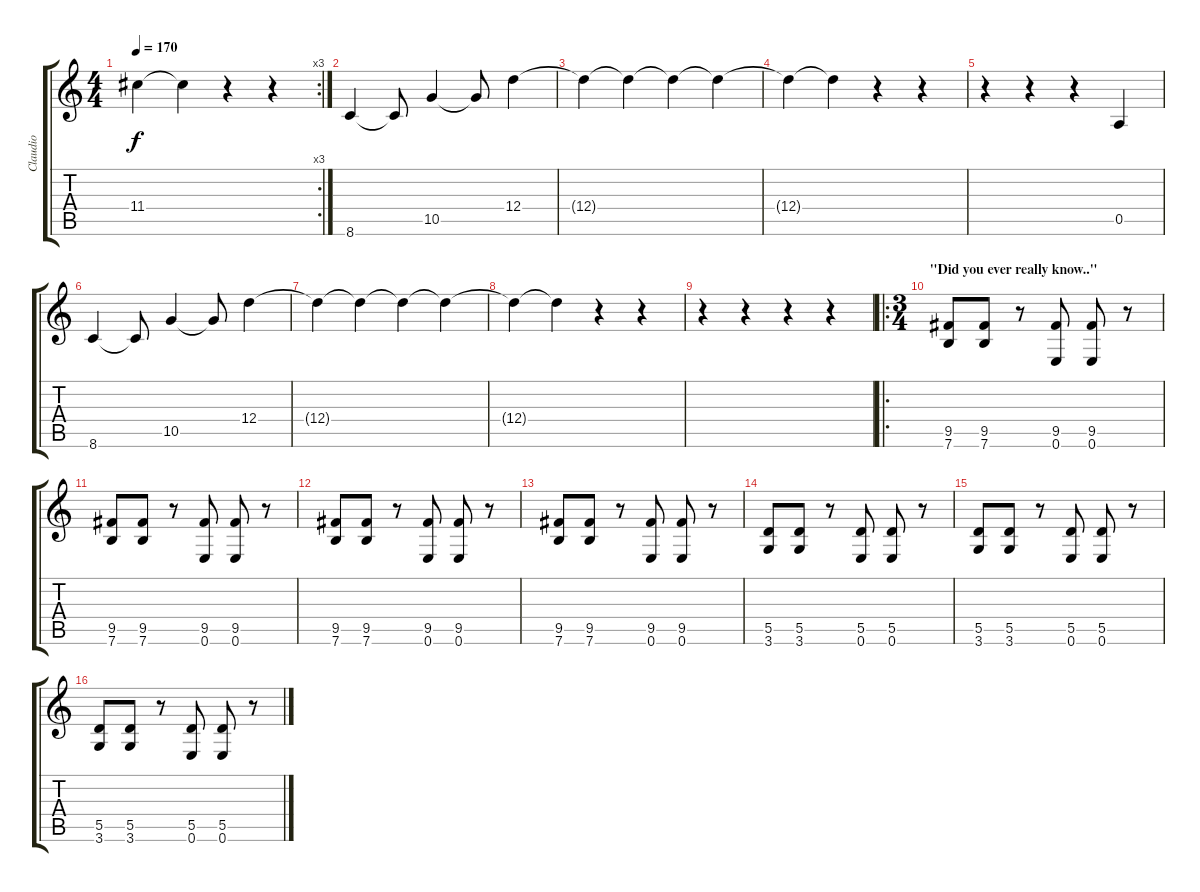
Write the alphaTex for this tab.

\track ("Claudio" "Claudio") {instrument distortionguitar}
\staff {score tabs}
\tuning (E4 B3 G3 D3 A2 E2) {hide}
\rc 3
\ts (4 4)
\tempo 170
\clef g2
\ks c
11.4{t}.4{dy f} 11.4{t}.4 r.4 r.4 |
8.6.4 8.6{t}.8 10.5.4 10.5{t}.8 12.4.4 |
12.4{t}.4 12.4{t}.4 12.4{t}.4 12.4{t}.4 |
12.4{t}.4 12.4{t}.4 r.4 r.4 |
r.4 r.4 r.4 0.5.4 |
8.6.4 8.6{t}.8 10.5.4 10.5{t}.8 12.4.4 |
12.4{t}.4 12.4{t}.4 12.4{t}.4 12.4{t}.4 |
12.4{t}.4 12.4{t}.4 r.4 r.4 |
r.4 r.4 r.4 r.4 |
\ro
\ts (3 4)
\section ("" "\"Did you ever really know..\"")
(9.5 7.6).8{instrument electricguitarmuted} (9.5 7.6).8 r.8 (9.5 0.6).8 (9.5 0.6).8 r.8 |
(9.5 7.6).8{instrument electricguitarmuted} (9.5 7.6).8 r.8 (9.5 0.6).8 (9.5 0.6).8 r.8 |
(9.5 7.6).8{instrument electricguitarmuted} (9.5 7.6).8 r.8 (9.5 0.6).8 (9.5 0.6).8 r.8 |
(9.5 7.6).8{instrument electricguitarmuted} (9.5 7.6).8 r.8 (9.5 0.6).8 (9.5 0.6).8 r.8 |
(5.5 3.6).8{instrument electricguitarmuted} (5.5 3.6).8 r.8 (5.5 0.6).8 (5.5 0.6).8 r.8 |
(5.5 3.6).8{instrument electricguitarmuted} (5.5 3.6).8 r.8 (5.5 0.6).8 (5.5 0.6).8 r.8 |
(5.5 3.6).8{instrument electricguitarmuted} (5.5 3.6).8 r.8 (5.5 0.6).8 (5.5 0.6).8 r.8
